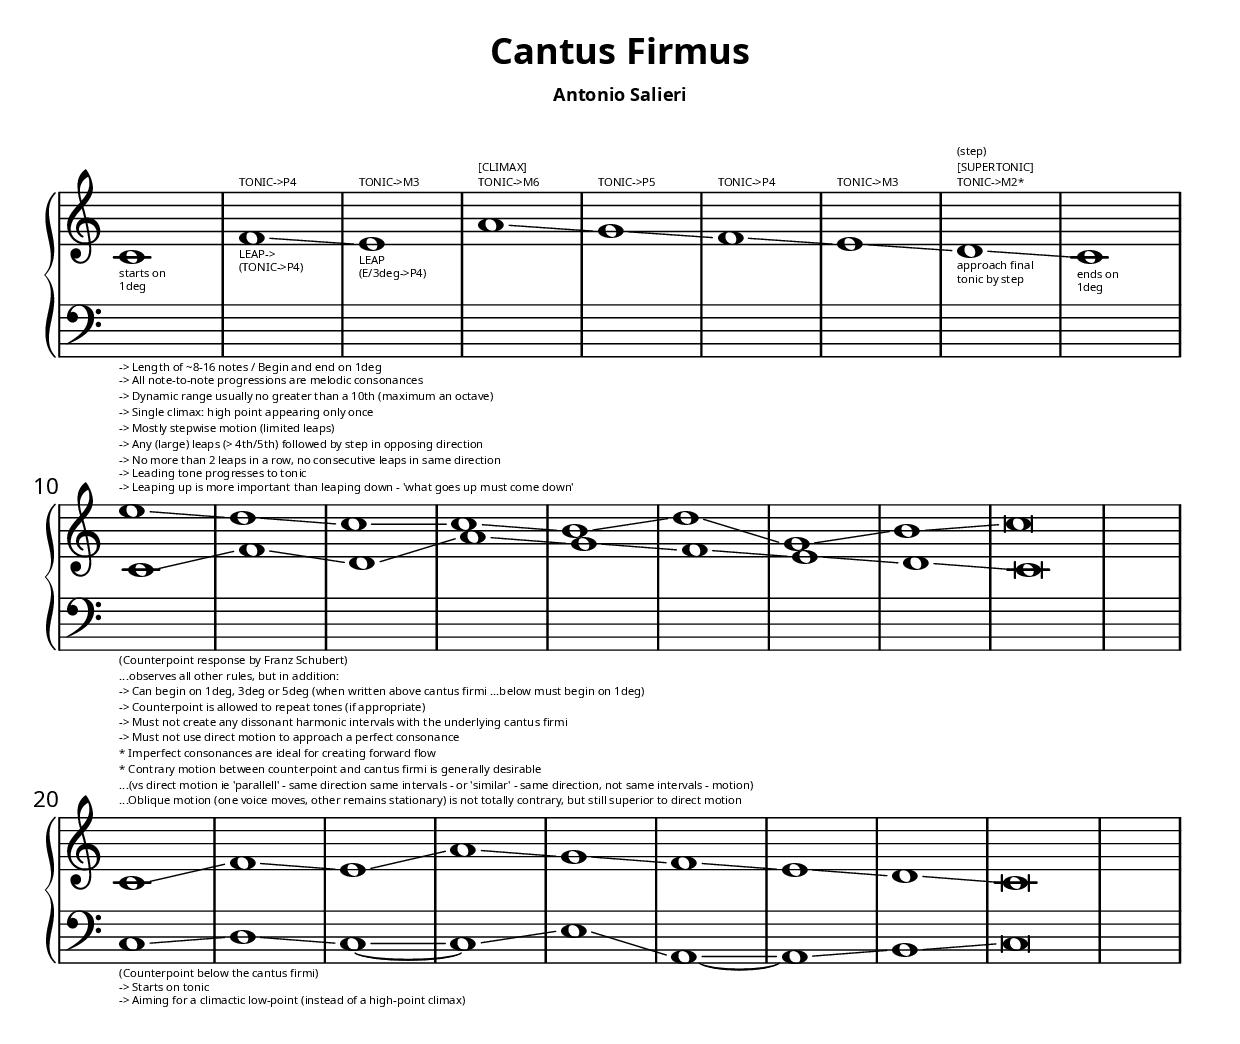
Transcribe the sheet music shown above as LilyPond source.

\language "english"
\version "2.22.2"
\include "../util/markup.util.ly"

% -------------------------------------------------------------------------------- %
% Notation                                                                         %
% -------------------------------------------------------------------------------- %
harmonyChords = {
  \fixed c' {
    \chordmode {
      % 
    }
  }
}

% ---

cantusFirmi = {
  \fixed c' {
    c1_"starts on"_"1deg" f^"TONIC->P4"_"LEAP->"_"(TONIC->P4)" \glissando e^"TONIC->M3"_"LEAP"_"(E/3deg->P4)" a^"TONIC->M6"^"[CLIMAX]" \glissando g^"TONIC->P5" \glissando f^"TONIC->P4" \glissando e^"TONIC->M3" \glissando d^"TONIC->M2*"^"[SUPERTONIC]"^"(step)"_"approach final"_"tonic by step" \glissando c_"ends on"_"1deg" |

    \break

    c \glissando | f \glissando | d \glissando | a \glissando | g \glissando | f \glissando | e \glissando | d  \glissando| c\breve  |

    \break

    c1 \glissando  | f \glissando  | e \glissando  | a \glissando  | g \glissando  | f \glissando  | e \glissando  | d \glissando  | c\breve |
  }
}

counterpointTreble = {
  \fixed c' {
    s1 | s | s | s | s | s | s | s | s |

    e' \glissando | d' \glissando | c' \glissando | c' \glissando | b \glissando | d' \glissando | g \glissando | b \glissando | c'\breve  |

    %
  }
}

counterpointBass = {
\fixed c' {
    s1_"-> Length of ~8-16 notes / Begin and end on 1deg"
    _"-> All note-to-note progressions are melodic consonances"
    _"-> Dynamic range usually no greater than a 10th (maximum an octave)"
    _"-> Single climax: high point appearing only once" 
    _"-> Mostly stepwise motion (limited leaps)" 
    _"-> Any (large) leaps (> 4th/5th) followed by step in opposing direction" 
    _"-> No more than 2 leaps in a row, no consecutive leaps in same direction" 
    _"-> Leading tone progresses to tonic" 
    _"-> Leaping up is more important than leaping down - 'what goes up must come down'" 
    |
    
    | s | s | s | s | s | s | s | s |
    
    %

    s_"(Counterpoint response by Franz Schubert)"
    _"...observes all other rules, but in addition:"
    _"-> Can begin on 1deg, 3deg or 5deg (when written above cantus firmi ...below must begin on 1deg)"
    _"-> Counterpoint is allowed to repeat tones (if appropriate)"
    _"-> Must not create any dissonant harmonic intervals with the underlying cantus firmi"
    _"-> Must not use direct motion to approach a perfect consonance"
    _"* Imperfect consonances are ideal for creating forward flow"
    _"* Contrary motion between counterpoint and cantus firmi is generally desirable"
    _"...(vs direct motion ie 'parallell' - same direction same intervals - or 'similar' - same direction, not same intervals - motion)"
    -"...Oblique motion (one voice moves, other remains stationary) is not totally contrary, but still superior to direct motion"
    |

    | s | s | s | s | s | s | s | s | s |

    c, \glissando 
    _"(Counterpoint below the cantus firmi)"
    _"-> Starts on tonic"
    _"-> Aiming for a climactic low-point (instead of a high-point climax)" 
    |

    d, \glissando | c,~ \glissando | c, \glissando | e, \glissando | a,,~ \glissando | a,, \glissando | b,, \glissando | c,\breve |  
  }
}

% -------------------------------------------------------------------------------- %
% Voicings                                                                         %
% -------------------------------------------------------------------------------- %
voiceCantusFirmi = {
  \new Voice {
    \set midiInstrument = #"synthstrings 1"
    \cantusFirmi
  }
}

voiceCounterpointTreble = {
  \new Voice {
    \voiceTwo
    \set midiInstrument = #"synthstrings 1"
    \counterpointTreble
  }
}

voiceCounterpointBass = {
  \new Voice {
    \set midiInstrument = #"synthstrings 1"
    \counterpointBass
  }
}

% -------------------------------------------------------------------------------- %
% Live Score                                                                       %
% -------------------------------------------------------------------------------- %
\markup \vspace #1

\score {  
<< 

  \new PianoStaff \with {
    \omit TimeSignature
  } 
  <<
  \new Staff = "up" {  
    \key c \major
    \once \hide Score.MetronomeMark % Hide for midi
    \tempo 4 = 280

    << \voiceCantusFirmi \\ \voiceCounterpointTreble >>
  }
  
  \new Staff = "down" {
    \key c \major
    \clef bass

    << \voiceCounterpointBass >>
  }
  >>

>>

  \midi {
    \context {
      \Staff
      \remove "Staff_performer" 
    }
    \context {
      \Voice
      \consists "Staff_performer"
    }
  }  
}

% -------------------------------------------------------------------------------- %
% Engraving Score                                                                  %
% -------------------------------------------------------------------------------- %
\header {
  title = "Cantus Firmus"
  subtitle = \markup { \fontsize #-3 "Antonio Salieri" }
}

\score {
<<

  \new PianoStaff \with {
    \omit TimeSignature
  } 
  <<
  \new Staff = "up" {  
    \key c \major
    \once \hide Score.MetronomeMark % Hide for midi
    \tempo 4 = 280

    << \voiceCantusFirmi \\ \voiceCounterpointTreble >>
  }
  
  \new Staff = "down" {
    \key c \major
    \clef bass

    << \voiceCounterpointBass >>
  }
  >>

>>

\layout {}
}

